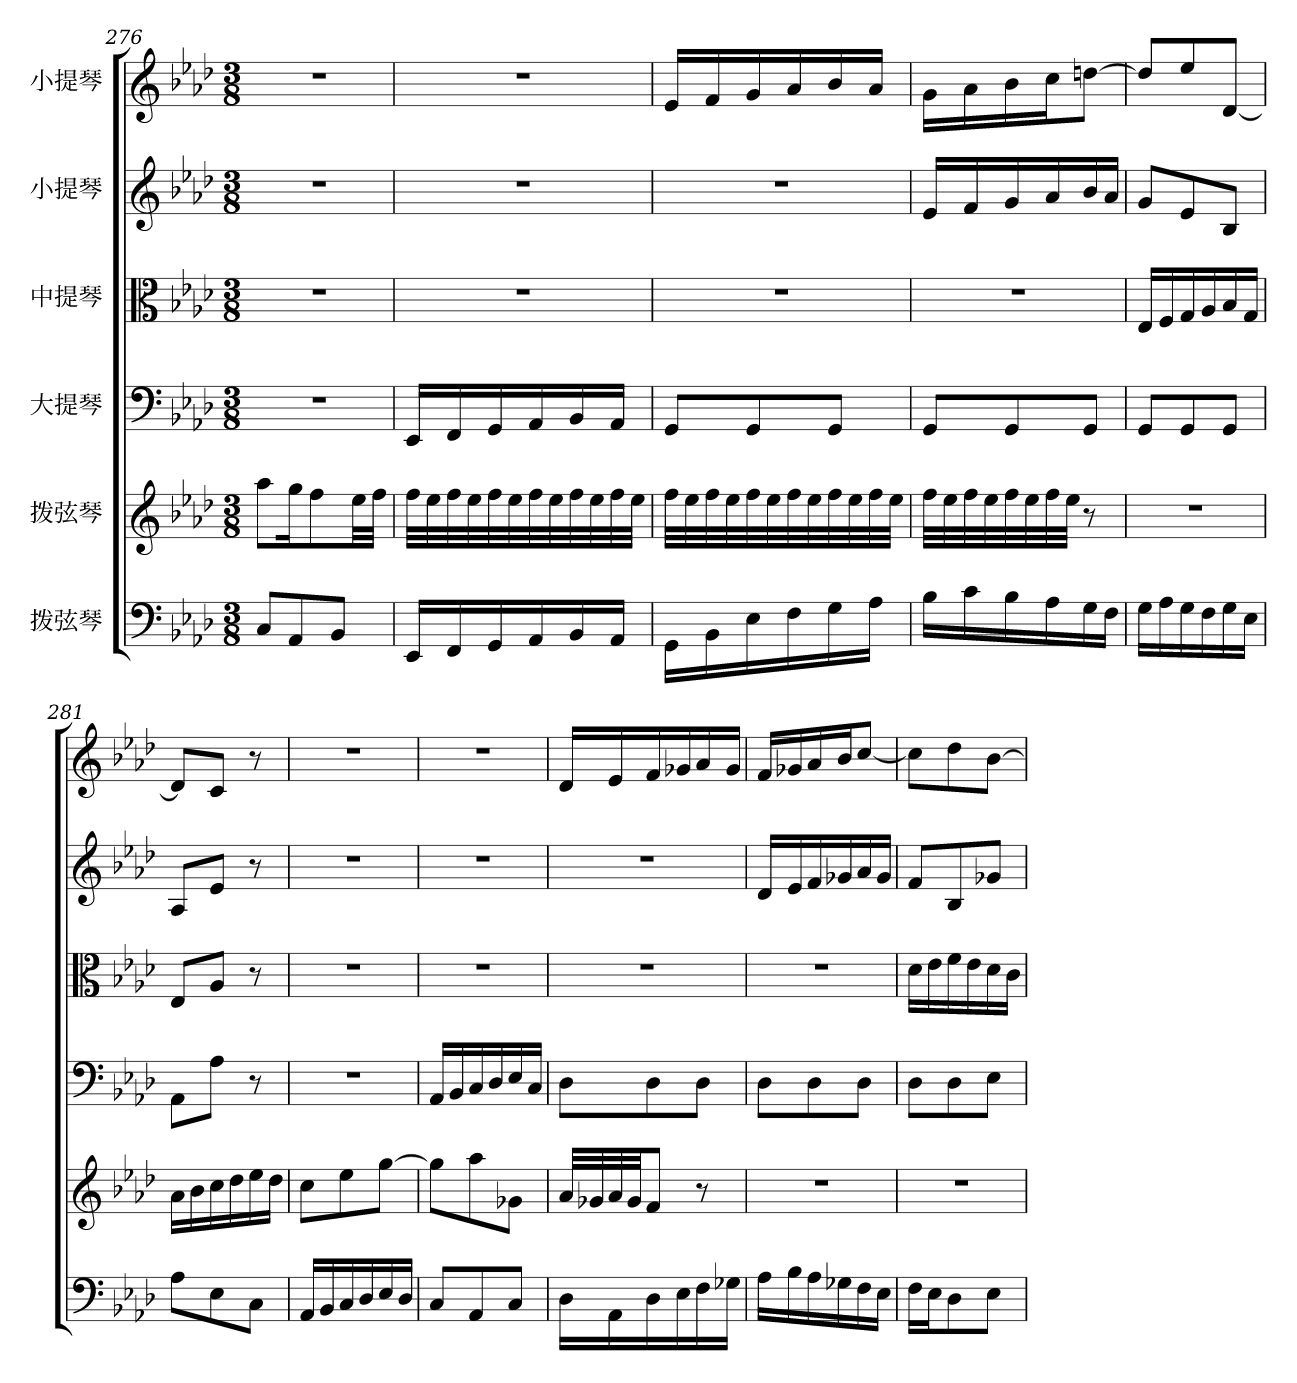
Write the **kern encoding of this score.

**kern	**kern	**kern	**kern	**kern	**kern
*part6	*part5	*part4	*part3	*part2	*part1
*staff6	*staff5	*staff4	*staff3	*staff2	*staff1
*I"拨弦琴	*I"拨弦琴	*I"大提琴	*I"中提琴	*I"小提琴	*I"小提琴
*clefF4	*clefG2	*clefF4	*clefC3	*clefG2	*clefG2
*k[b-e-a-d-]	*k[b-e-a-d-]	*k[b-e-a-d-]	*k[b-e-a-d-]	*k[b-e-a-d-]	*k[b-e-a-d-]
*M3/8	*M3/8	*M3/8	*M3/8	*M3/8	*M3/8
=276	=276	=276	=276	=276	=276
8C/L	8aa-\L	4.r	4.r	4.r	4.r
8AA-/	16gg\K	.	.	.	.
.	8ff\	.	.	.	.
8BB-/J	.	.	.	.	.
.	32ee-\LL	.	.	.	.
.	32ff\JJJ	.	.	.	.
=277	=277	=277	=277	=277	=277
16EE-/LL	32ff\LLL	16EE-/LL	4.r	4.r	4.r
.	32ee-\	.	.	.	.
16FF/	32ff\	16FF/	.	.	.
.	32ee-\	.	.	.	.
16GG/	32ff\	16GG/	.	.	.
.	32ee-\	.	.	.	.
16AA-/	32ff\	16AA-/	.	.	.
.	32ee-\	.	.	.	.
16BB-/	32ff\	16BB-/	.	.	.
.	32ee-\	.	.	.	.
16AA-/JJ	32ff\	16AA-/JJ	.	.	.
.	32ee-\JJJ	.	.	.	.
!!LO:PB:g=z
=278	=278	=278	=278	=278	=278
16GG\LL	32ff\LLL	8GG/L	4.r	4.r	16e-/LL
.	32ee-\	.	.	.	.
16BB-\	32ff\	.	.	.	16f/
.	32ee-\	.	.	.	.
16E-\	32ff\	8GG/	.	.	16g/
.	32ee-\	.	.	.	.
16F\	32ff\	.	.	.	16a-/
.	32ee-\	.	.	.	.
16G\	32ff\	8GG/J	.	.	16b-/
.	32ee-\	.	.	.	.
16A-\JJ	32ff\	.	.	.	16a-/JJ
.	32ee-\JJJ	.	.	.	.
=279	=279	=279	=279	=279	=279
16B-\LL	32ff\LLL	8GG/L	4.r	16e-/LL	16g\LL
.	32ee-\	.	.	.	.
16c\	32ff\	.	.	16f/	16a-\
.	32ee-\	.	.	.	.
16B-\	32ff\	8GG/	.	16g/	16b-\
.	32ee-\	.	.	.	.
16A-\	32ff\	.	.	16a-/	16cc\J
.	32ee-\JJJ	.	.	.	.
16G\	8r	8GG/J	.	16b-/	[8ddn\J
16F\JJ	.	.	.	16a-/JJ	.
=280	=280	=280	=280	=280	=280
16G\LL	4.r	8GG/L	16E-/LL	8g/L	8dd/L]
16A-\	.	.	16F/	.	.
16G\	.	8GG/	16G/	8e-/	8ee-/
16F\	.	.	16A-/	.	.
16G\	.	8GG/J	16B-/	8B-/J	[8d-/J
16E-\JJ	.	.	16G/JJ	.	.
=281	=281	=281	=281	=281	=281
8A-\L	16a-\LL	8AA-\L	8E-/L	8A-/L	8d-/L]
.	16b-\	.	.	.	.
8E-\	16cc\	8A-\J	8A-/J	8e-/J	8c/J
.	16dd-\	.	.	.	.
8C\J	16ee-\	8r	8r	8r	8r
.	16dd-\JJ	.	.	.	.
=282	=282	=282	=282	=282	=282
16AA-/LL	8cc\L	4.r	4.r	4.r	4.r
16BB-/	.	.	.	.	.
16C/	8ee-\	.	.	.	.
16D-/	.	.	.	.	.
16E-/	[8gg\J	.	.	.	.
16D-/JJ	.	.	.	.	.
!!LO:LB:g=z
=283	=283	=283	=283	=283	=283
8C/L	8gg\L]	16AA-/LL	4.r	4.r	4.r
.	.	16BB-/	.	.	.
8AA-/	8aa-\	16C/	.	.	.
.	.	16D-/	.	.	.
8C/J	8g-X\J	16E-/	.	.	.
.	.	16C/JJ	.	.	.
=284	=284	=284	=284	=284	=284
16D-\LL	32a-/LLL	8D-\L	4.r	4.r	16d-/LL
.	32g-X/	.	.	.	.
16AA-\	32a-/	.	.	.	16e-/
.	32g-/JJ	.	.	.	.
16D-\	8f/J	8D-\	.	.	16f/
16E-\	.	.	.	.	16g-X/
16F\	8r	8D-\J	.	.	16a-/
16G-X\JJ	.	.	.	.	16g-/JJ
=285	=285	=285	=285	=285	=285
16A-\LL	4.r	8D-\L	4.r	16d-/LL	16f/LL
16B-\	.	.	.	16e-/	16g-X/
16A-\	.	8D-\	.	16f/	16a-/
16G-X\	.	.	.	16g-X/	16b-/J
16F\	.	8D-\J	.	16a-/	[8cc/J
16E-\JJ	.	.	.	16g-/JJ	.
=286	=286	=286	=286	=286	=286
16F\LL	4.r	8D-\L	16d-\LL	8f/L	8cc\L]
16E-\J	.	.	16e-\	.	.
8D-\	.	8D-\	16f\	8B-/	8dd-\
.	.	.	16e-\	.	.
8E-\J	.	8E-\J	16d-\	8g-X/J	[8b-\J
.	.	.	16c\JJ	.	.
=	=	=	=	=	=
*-	*-	*-	*-	*-	*-
